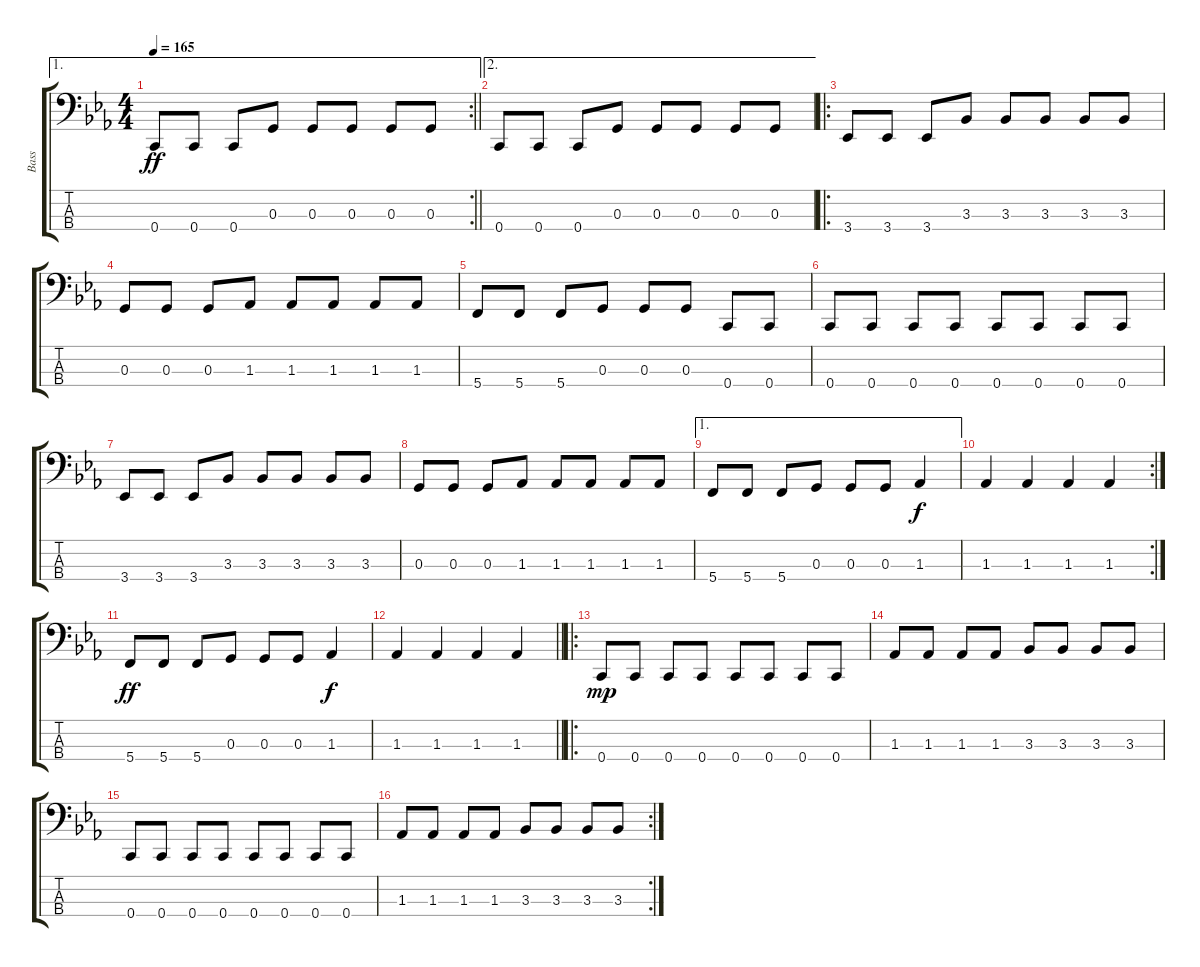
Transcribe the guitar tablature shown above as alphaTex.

\track ("Bass" "Bass") {instrument electricbassfinger}
\staff {score tabs}
\tuning (F2 C2 G1 C1) {hide}
\ae 1
\rc 2
\ts (4 4)
\tempo 165
\clef f4
\barLineRight lightlight
\ks cminor
0.4.8{dy ff} 0.4.8 0.4.8 0.3.8 0.3.8 0.3.8 0.3.8 0.3.8 |
\ae 2
0.4.8 0.4.8 0.4.8 0.3.8 0.3.8 0.3.8 0.3.8 0.3.8 |
\ro
3.4.8 3.4.8 3.4.8 3.3.8 3.3.8 3.3.8 3.3.8 3.3.8 |
0.3.8 0.3.8 0.3.8 1.3.8 1.3.8 1.3.8 1.3.8 1.3.8 |
5.4.8 5.4.8 5.4.8 0.3.8 0.3.8 0.3.8 0.4.8 0.4.8 |
0.4.8 0.4.8 0.4.8 0.4.8 0.4.8 0.4.8 0.4.8 0.4.8 |
3.4.8 3.4.8 3.4.8 3.3.8 3.3.8 3.3.8 3.3.8 3.3.8 |
0.3.8 0.3.8 0.3.8 1.3.8 1.3.8 1.3.8 1.3.8 1.3.8 |
\ae 1
5.4.8 5.4.8 5.4.8 0.3.8 0.3.8 0.3.8 1.3.4{dy f} |
\rc 2
1.3.4 1.3.4 1.3.4 1.3.4 |
5.4.8{dy ff} 5.4.8 5.4.8 0.3.8 0.3.8 0.3.8 1.3.4{dy f} |
\barLineRight lightlight
1.3.4 1.3.4 1.3.4 1.3.4 |
\ro
0.4.8{dy mp} 0.4.8 0.4.8 0.4.8 0.4.8 0.4.8 0.4.8 0.4.8 |
1.3.8 1.3.8 1.3.8 1.3.8 3.3.8 3.3.8 3.3.8 3.3.8 |
0.4.8 0.4.8 0.4.8 0.4.8 0.4.8 0.4.8 0.4.8 0.4.8 |
\rc 2
1.3.8 1.3.8 1.3.8 1.3.8 3.3.8 3.3.8 3.3.8 3.3.8
